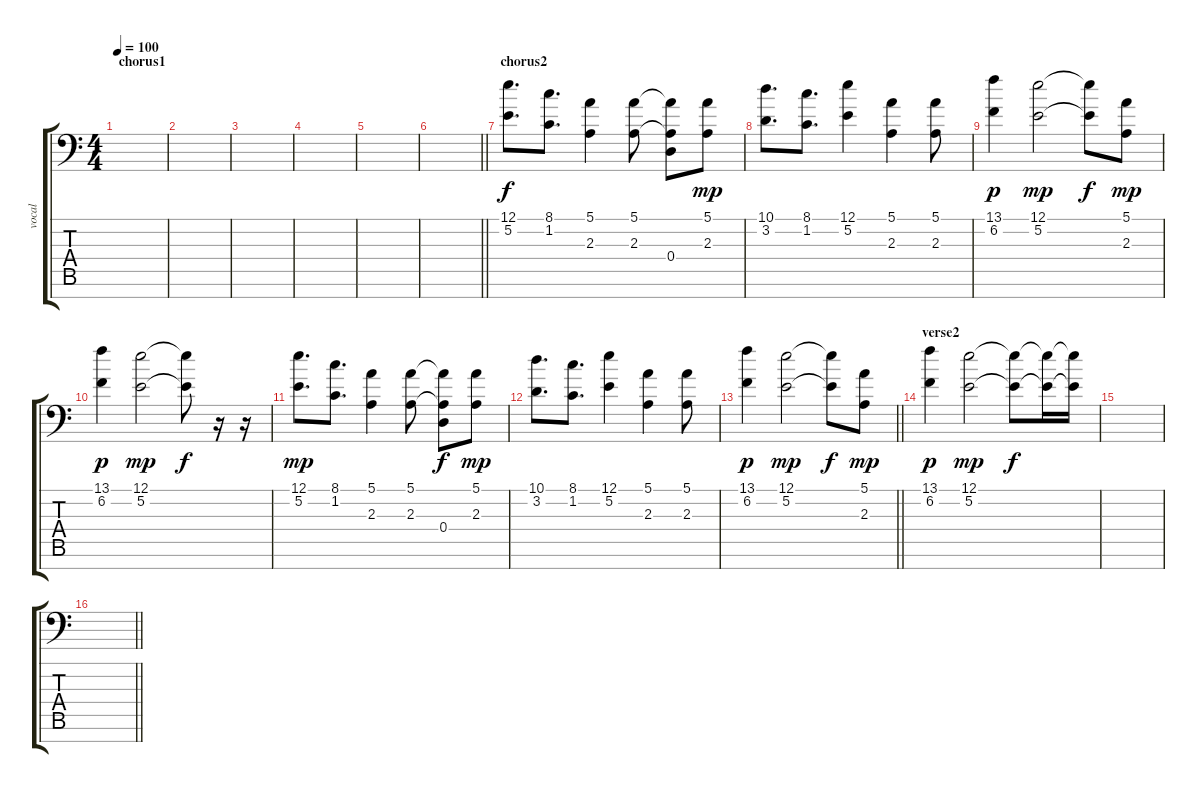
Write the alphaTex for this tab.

\track ("vocal" "vocal") {instrument violin}
\staff {score tabs}
\tuning (E4 B3 G3 D3 A2 E2 C-1) {hide}
\ts (4 4)
\section ("" "chorus1")
\tempo 100
\clef f4
\ks c
|
|
|
|
|
\barLineRight lightlight
|
\section ("" "chorus2")
(12.1 5.2).8{d} (8.1 1.2).8{d} (5.1 2.3).4 (5.1 2.3).8 (5.1{t} 2.3{t} 0.4).8{dy f} (5.1 2.3).8{dy mp} |
(10.1 3.2).8{d} (8.1 1.2).8{d} (12.1 5.2).4 (5.1 2.3).4 (5.1 2.3).8 |
(13.1 6.2).4{dy p} (12.1 5.2).2{dy mp} (12.1{t} 5.2{t}).8{dy f} (5.1 2.3).8{dy mp} |
(13.1 6.2).4{dy p} (12.1 5.2).2{dy mp} (12.1{t} 5.2{t}).8{dy f} r.16 r.16 |
(12.1 5.2).8{d dy mp} (8.1 1.2).8{d} (5.1 2.3).4 (5.1 2.3).8 (5.1{t} 2.3{t} 0.4).8{dy f} (5.1 2.3).8{dy mp} |
(10.1 3.2).8{d} (8.1 1.2).8{d} (12.1 5.2).4 (5.1 2.3).4 (5.1 2.3).8 |
\barLineRight lightlight
(13.1 6.2).4{dy p} (12.1 5.2).2{dy mp} (12.1{t} 5.2{t}).8{dy f} (5.1 2.3).8{dy mp} |
\section ("" "verse2")
(13.1 6.2).4{dy p} (12.1 5.2).2{dy mp} (12.1{t} 5.2{t}).8{dy f} (12.1{t} 5.2{t}).16 (12.1{t} 5.2{t}).16 |
|
\barLineRight lightlight
